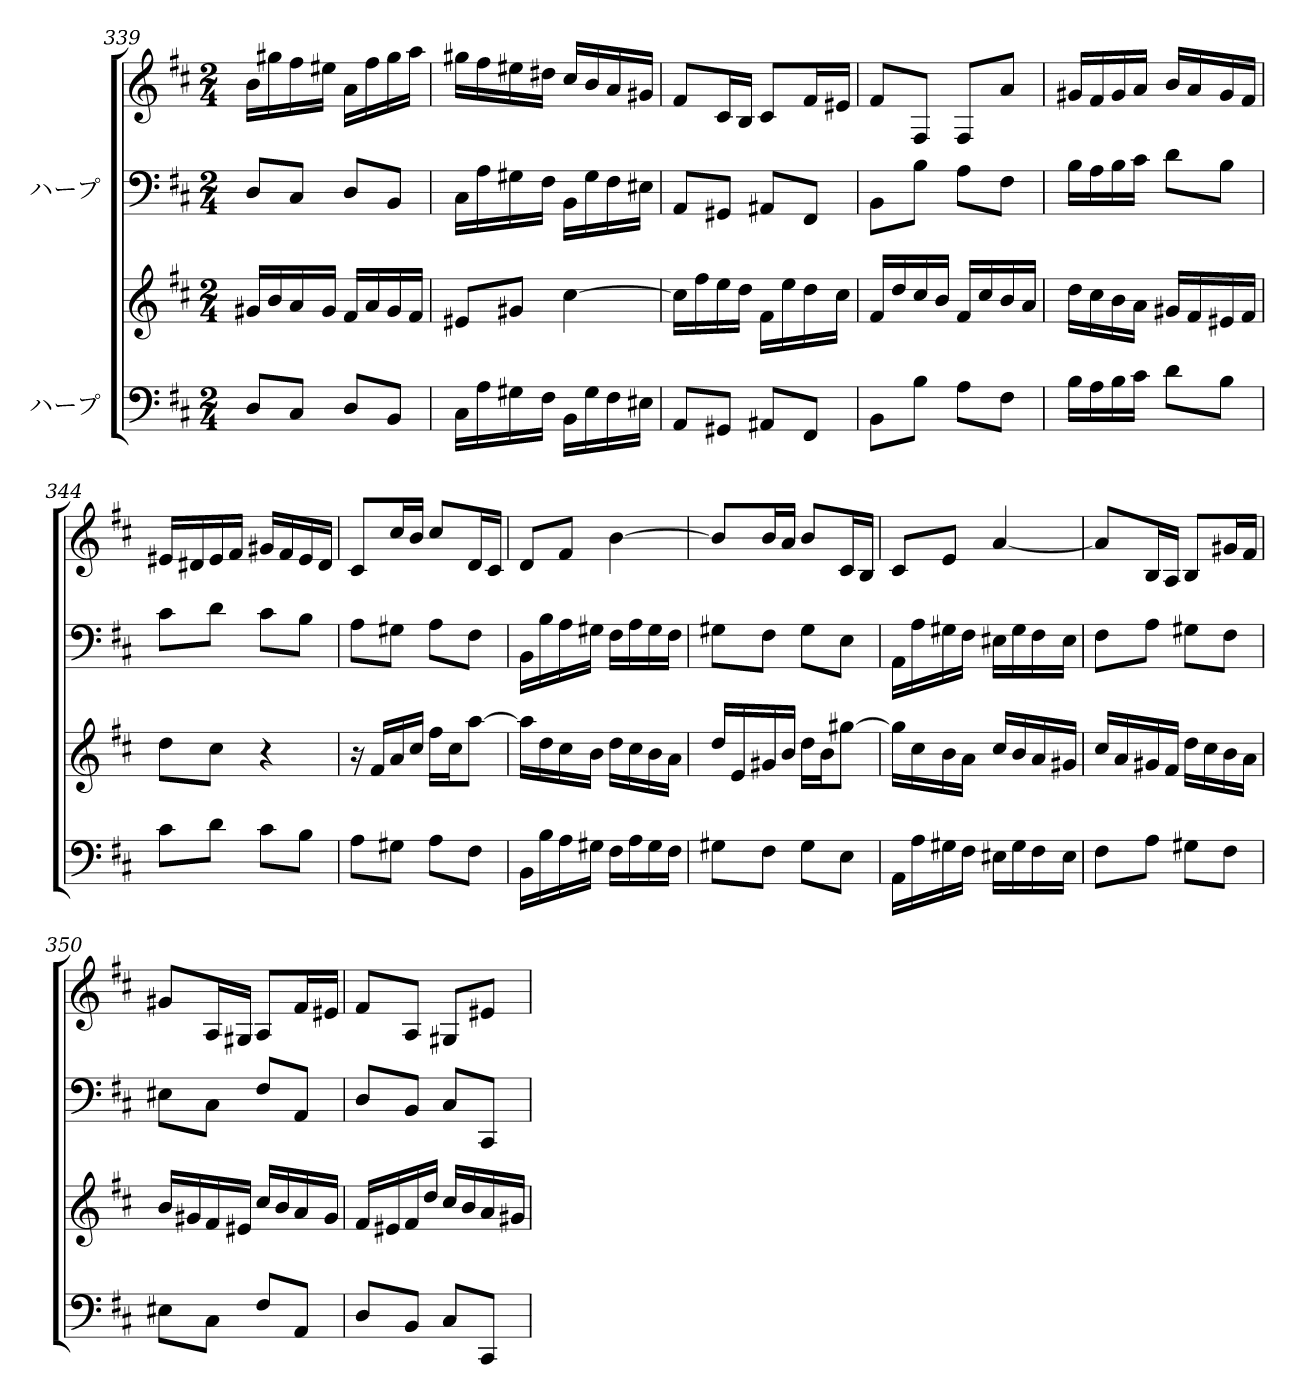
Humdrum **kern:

**kern	**kern	**kern	**kern
*part2	*part2	*part1	*part1
*staff4	*staff3	*staff2	*staff1
*I"ハープ	*	*I"ハープ	*
*clefF4	*clefG2	*clefF4	*clefG2
*k[f#c#]	*k[f#c#]	*k[f#c#]	*k[f#c#]
*M2/4	*M2/4	*M2/4	*M2/4
=339	=339	=339	=339
8D/L	16g#X/LL	8D/L	16b\LL
.	16b/	.	16gg#X\
8C#/J	16a/	8C#/J	16ff#\
.	16g#/JJ	.	16ee#X\JJ
8D/L	16f#/LL	8D/L	16a\LL
.	16a/	.	16ff#\
8BB/J	16g#/	8BB/J	16gg#\
.	16f#/JJ	.	16aa\JJ
=340	=340	=340	=340
16C#\LL	8e#X/L	16C#\LL	16gg#X\LL
16A\	.	16A\	16ff#\
16G#X\	8g#X/J	16G#X\	16ee#X\
16F#\JJ	.	16F#\JJ	16dd#X\JJ
16BB\LL	[4cc#\	16BB\LL	16cc#/LL
16G#\	.	16G#\	16b/
16F#\	.	16F#\	16a/
16E#X\JJ	.	16E#X\JJ	16g#X/JJ
=341	=341	=341	=341
8AA/L	16cc#\LL]	8AA/L	8f#/L
.	16ff#\	.	.
8GG#X/J	16ee\	8GG#X/J	16c#/L
.	16dd\JJ	.	16B/JJ
8AA#X/L	16f#\LL	8AA#X/L	8c#/L
.	16ee\	.	.
8FF#/J	16dd\	8FF#/J	16f#/L
.	16cc#\JJ	.	16e#X/JJ
!!LO:LB:g=z
=342	=342	=342	=342
8BB\L	16f#/LL	8BB\L	8f#/L
.	16dd/	.	.
8B\J	16cc#/	8B\J	8F#/J
.	16b/JJ	.	.
8A\L	16f#/LL	8A\L	8F#/L
.	16cc#/	.	.
8F#\J	16b/	8F#\J	8a/J
.	16a/JJ	.	.
=343	=343	=343	=343
16B\LL	16dd\LL	16B\LL	16g#X/LL
16A\	16cc#\	16A\	16f#/
16B\	16b\	16B\	16g#/
16c#\JJ	16a\JJ	16c#\JJ	16a/JJ
8d\L	16g#X/LL	8d\L	16b/LL
.	16f#/	.	16a/
8B\J	16e#X/	8B\J	16g#/
.	16f#/JJ	.	16f#/JJ
=344	=344	=344	=344
8c#\L	8dd\L	8c#\L	16e#X/LL
.	.	.	16d#X/
8d\J	8cc#\J	8d\J	16e#/
.	.	.	16f#/JJ
8c#\L	4r	8c#\L	16g#X/LL
.	.	.	16f#/
8B\J	.	8B\J	16e#/
.	.	.	16d#/JJ
=345	=345	=345	=345
8A\L	16r	8A\L	8c#/L
.	16f#/LL	.	.
8G#X\J	16a/	8G#X\J	16cc#/L
.	16cc#/JJ	.	16b/JJ
8A\L	16ff#\LL	8A\L	8cc#/L
.	16cc#\J	.	.
8F#\J	[8aa\J	8F#\J	16d/L
.	.	.	16c#/JJ
=346	=346	=346	=346
16BB\LL	16aa\LL]	16BB\LL	8d/L
16B\	16dd\	16B\	.
16A\	16cc#\	16A\	8f#/J
16G#X\JJ	16b\JJ	16G#X\JJ	.
16F#\LL	16dd\LL	16F#\LL	[4b\
16A\	16cc#\	16A\	.
16G#\	16b\	16G#\	.
16F#\JJ	16a\JJ	16F#\JJ	.
!!LO:PB:g=z
=347	=347	=347	=347
8G#X\L	16dd/LL	8G#X\L	8b/L]
.	16e/	.	.
8F#\J	16g#X/	8F#\J	16b/L
.	16b/JJ	.	16a/JJ
8G#\L	16dd\LL	8G#\L	8b/L
.	16b\J	.	.
8E\J	[8gg#X\J	8E\J	16c#/L
.	.	.	16B/JJ
=348	=348	=348	=348
16AA\LL	16gg#\LL]	16AA\LL	8c#/L
16A\	16cc#\	16A\	.
16G#X\	16b\	16G#X\	8e/J
16F#\JJ	16a\JJ	16F#\JJ	.
16E#X\LL	16cc#/LL	16E#X\LL	[4a/
16G#\	16b/	16G#\	.
16F#\	16a/	16F#\	.
16E#\JJ	16g#X/JJ	16E#\JJ	.
=349	=349	=349	=349
8F#\L	16cc#/LL	8F#\L	8a/L]
.	16a/	.	.
8A\J	16g#X/	8A\J	16B/L
.	16f#/JJ	.	16A/JJ
8G#X\L	16dd\LL	8G#X\L	8B/L
.	16cc#\	.	.
8F#\J	16b\	8F#\J	16g#X/L
.	16a\JJ	.	16f#/JJ
=350	=350	=350	=350
8E#X\L	16b/LL	8E#X\L	8g#X/L
.	16g#X/	.	.
8C#\J	16f#/	8C#\J	16A/L
.	16e#X/JJ	.	16G#X/JJ
8F#/L	16cc#/LL	8F#/L	8A/L
.	16b/	.	.
8AA/J	16a/	8AA/J	16f#/L
.	16g#/JJ	.	16e#X/JJ
!!LO:LB:g=z
=351	=351	=351	=351
8D/L	16f#/LL	8D/L	8f#/L
.	16e#X/	.	.
8BB/J	16f#/	8BB/J	8A/J
.	16dd/JJ	.	.
8C#/L	16cc#/LL	8C#/L	8G#X/L
.	16b/	.	.
8CC#/J	16a/	8CC#/J	8e#X/J
.	16g#X/JJ	.	.
=	=	=	=
*-	*-	*-	*-
